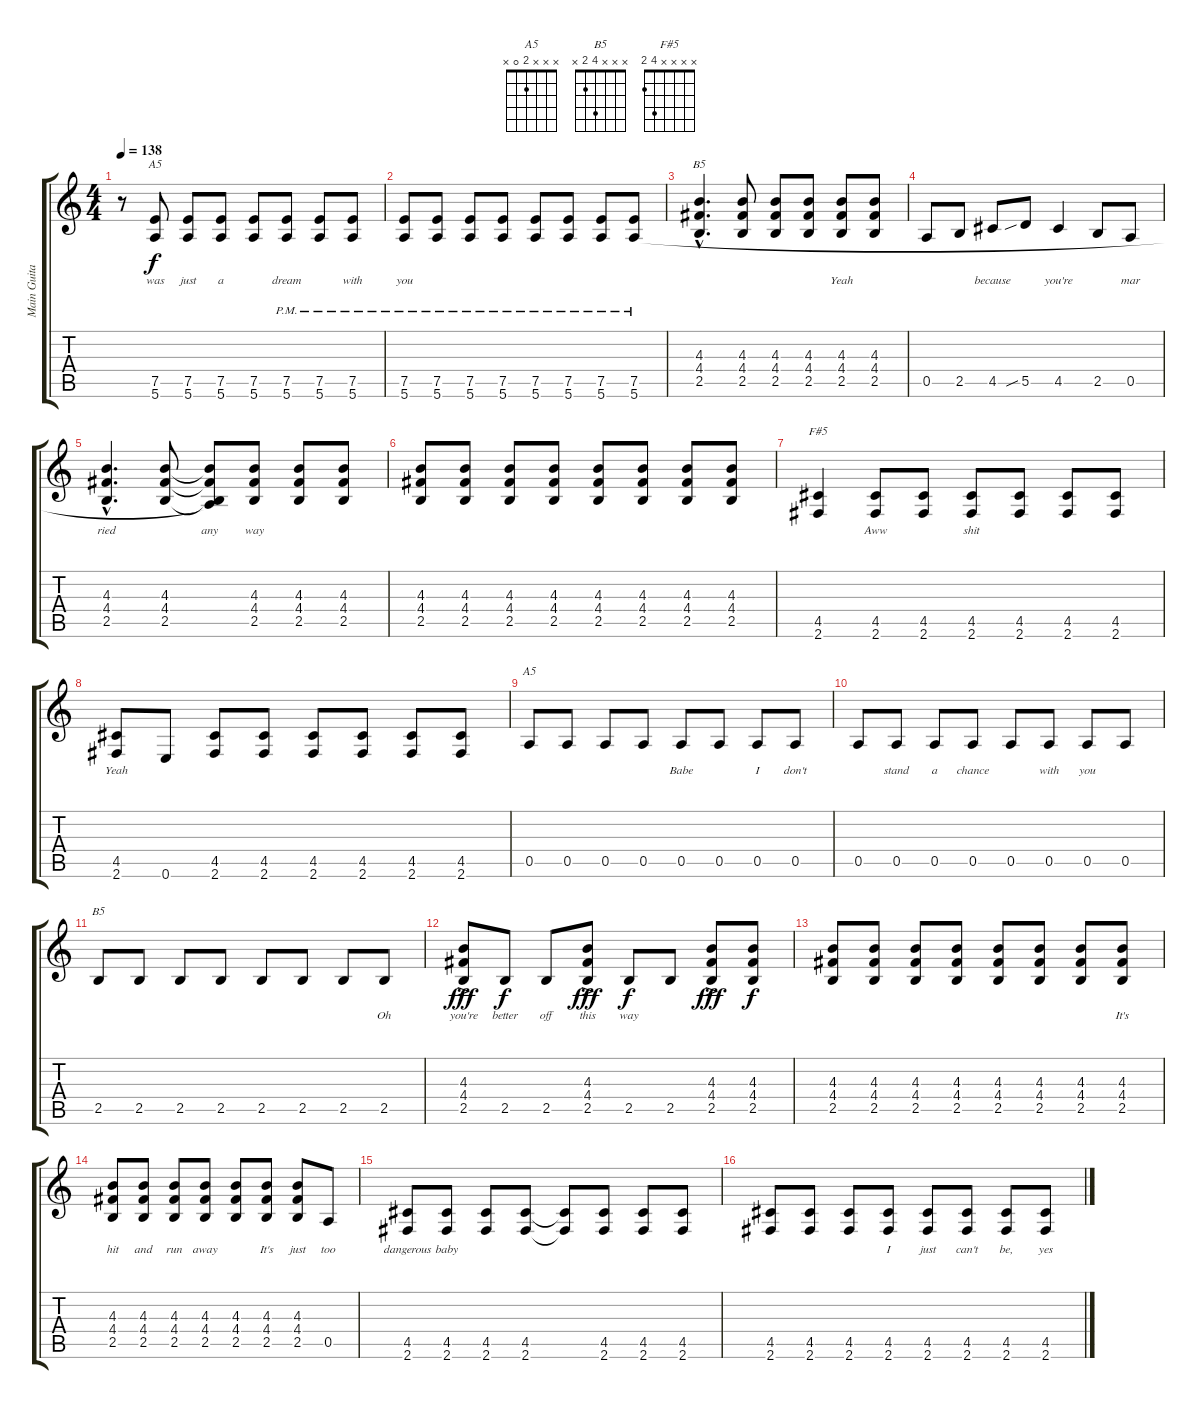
\track ("Main Guitar" "Main Guita") {instrument electricguitarjazz}
\staff {score tabs}
\tuning (E4 B3 G3 D3 A2 E2) {hide}
\chord ("A5" x x x x 7 5) {firstfret 5}
\chord ("B5" x x 4 4 2 x) {barre 4}
\chord ("F#5" x x x x 4 2)
\chord ("A5" x x x 2 0 x)
\chord ("B5" x x x 4 2 x)
\ts (4 4)
\tempo 138
\clef g2
\ks c
r.8{dy f} (7.5 5.6).8{ch "A5" lyrics (0 "was") lyrics (1 "") lyrics (2 "") lyrics (3 "") lyrics (4 "")} (7.5 5.6).8{lyrics (0 "just") lyrics (1 "") lyrics (2 "") lyrics (3 "") lyrics (4 "")} (7.5 5.6).8{lyrics (0 "a") lyrics (1 "") lyrics (2 "") lyrics (3 "") lyrics (4 "")} (7.5 5.6).8{lyrics (0 "") lyrics (1 "") lyrics (2 "") lyrics (3 "") lyrics (4 "")} (7.5{pm} 5.6{pm}).8{lyrics (0 "dream") lyrics (1 "") lyrics (2 "") lyrics (3 "") lyrics (4 "")} (7.5{pm} 5.6{pm}).8{lyrics (0 "") lyrics (1 "") lyrics (2 "") lyrics (3 "") lyrics (4 "")} (7.5{pm} 5.6{pm}).8{lyrics (0 "with") lyrics (1 "") lyrics (2 "") lyrics (3 "") lyrics (4 "")} |
(7.5{pm} 5.6{pm}).8{lyrics (0 "you") lyrics (1 "") lyrics (2 "") lyrics (3 "") lyrics (4 "")} (7.5{pm} 5.6{pm}).8{lyrics (0 "") lyrics (1 "") lyrics (2 "") lyrics (3 "") lyrics (4 "")} (7.5{pm} 5.6{pm}).8{lyrics (0 "") lyrics (1 "") lyrics (2 "") lyrics (3 "") lyrics (4 "")} (7.5{pm} 5.6{pm}).8{lyrics (0 "") lyrics (1 "") lyrics (2 "") lyrics (3 "") lyrics (4 "")} (7.5{pm} 5.6{pm}).8{lyrics (0 "") lyrics (1 "") lyrics (2 "") lyrics (3 "") lyrics (4 "")} (7.5{pm} 5.6{pm}).8{lyrics (0 "") lyrics (1 "") lyrics (2 "") lyrics (3 "") lyrics (4 "")} (7.5{pm} 5.6{pm}).8{lyrics (0 "") lyrics (1 "") lyrics (2 "") lyrics (3 "") lyrics (4 "")} (7.5{pm} 5.6{pm}).8{lyrics (0 "") lyrics (1 "") lyrics (2 "") lyrics (3 "") lyrics (4 "")} |
(4.3{hac} 4.4{hac} 2.5{hac}).4{d ch "B5" lyrics (0 "") lyrics (1 "") lyrics (2 "") lyrics (3 "") lyrics (4 "")} (4.3 4.4 2.5).8{lyrics (0 "") lyrics (1 "") lyrics (2 "") lyrics (3 "") lyrics (4 "")} (4.3 4.4 2.5).8{lyrics (0 "") lyrics (1 "") lyrics (2 "") lyrics (3 "") lyrics (4 "")} (4.3 4.4 2.5).8{lyrics (0 "") lyrics (1 "") lyrics (2 "") lyrics (3 "") lyrics (4 "")} (4.3 4.4 2.5).8{lyrics (0 "Yeah") lyrics (1 "") lyrics (2 "") lyrics (3 "") lyrics (4 "")} (4.3 4.4 2.5).8{lyrics (0 "") lyrics (1 "") lyrics (2 "") lyrics (3 "") lyrics (4 "")} |
0.5.8{lyrics (0 "") lyrics (1 "") lyrics (2 "") lyrics (3 "") lyrics (4 "")} 2.5.8{lyrics (0 "") lyrics (1 "") lyrics (2 "") lyrics (3 "") lyrics (4 "")} 4.5.8{lyrics (0 "because") lyrics (1 "") lyrics (2 "") lyrics (3 "") lyrics (4 "")} 5.5{sib}.8{lyrics (0 "") lyrics (1 "") lyrics (2 "") lyrics (3 "") lyrics (4 "")} 4.5.4{lyrics (0 "you're") lyrics (1 "") lyrics (2 "") lyrics (3 "") lyrics (4 "")} 2.5.8{lyrics (0 "") lyrics (1 "") lyrics (2 "") lyrics (3 "") lyrics (4 "")} 0.5.8{lyrics (0 "mar") lyrics (1 "") lyrics (2 "") lyrics (3 "") lyrics (4 "")} |
(4.3{hac} 4.4{hac} 2.5{hac}).4{d lyrics (0 "ried") lyrics (1 "") lyrics (2 "") lyrics (3 "") lyrics (4 "")} (4.3 4.4 2.5).8{lyrics (0 "") lyrics (1 "") lyrics (2 "") lyrics (3 "") lyrics (4 "")} (4.3{t} 4.4{t} 2.5{t} 5.6{t}).8{lyrics (0 "any") lyrics (1 "") lyrics (2 "") lyrics (3 "") lyrics (4 "")} (4.3 4.4 2.5).8{lyrics (0 "way") lyrics (1 "") lyrics (2 "") lyrics (3 "") lyrics (4 "")} (4.3 4.4 2.5).8{lyrics (0 "") lyrics (1 "") lyrics (2 "") lyrics (3 "") lyrics (4 "")} (4.3 4.4 2.5).8{lyrics (0 "") lyrics (1 "") lyrics (2 "") lyrics (3 "") lyrics (4 "")} |
(4.3 4.4 2.5).8{lyrics (0 "") lyrics (1 "") lyrics (2 "") lyrics (3 "") lyrics (4 "")} (4.3 4.4 2.5).8{lyrics (0 "") lyrics (1 "") lyrics (2 "") lyrics (3 "") lyrics (4 "")} (4.3 4.4 2.5).8{lyrics (0 "") lyrics (1 "") lyrics (2 "") lyrics (3 "") lyrics (4 "")} (4.3 4.4 2.5).8{lyrics (0 "") lyrics (1 "") lyrics (2 "") lyrics (3 "") lyrics (4 "")} (4.3 4.4 2.5).8{lyrics (0 "") lyrics (1 "") lyrics (2 "") lyrics (3 "") lyrics (4 "")} (4.3 4.4 2.5).8{lyrics (0 "") lyrics (1 "") lyrics (2 "") lyrics (3 "") lyrics (4 "")} (4.3 4.4 2.5).8{lyrics (0 "") lyrics (1 "") lyrics (2 "") lyrics (3 "") lyrics (4 "")} (4.3 4.4 2.5).8{lyrics (0 "") lyrics (1 "") lyrics (2 "") lyrics (3 "") lyrics (4 "")} |
(4.5 2.6).4{ch "F#5" lyrics (0 "") lyrics (1 "") lyrics (2 "") lyrics (3 "") lyrics (4 "")} (4.5 2.6).8{lyrics (0 "Aww") lyrics (1 "") lyrics (2 "") lyrics (3 "") lyrics (4 "")} (4.5 2.6).8{lyrics (0 "") lyrics (1 "") lyrics (2 "") lyrics (3 "") lyrics (4 "")} (4.5 2.6).8{lyrics (0 "shit") lyrics (1 "") lyrics (2 "") lyrics (3 "") lyrics (4 "")} (4.5 2.6).8{lyrics (0 "") lyrics (1 "") lyrics (2 "") lyrics (3 "") lyrics (4 "")} (4.5 2.6).8{lyrics (0 "") lyrics (1 "") lyrics (2 "") lyrics (3 "") lyrics (4 "")} (4.5 2.6).8{lyrics (0 "") lyrics (1 "") lyrics (2 "") lyrics (3 "") lyrics (4 "")} |
(4.5 2.6).8{lyrics (0 "Yeah") lyrics (1 "") lyrics (2 "") lyrics (3 "") lyrics (4 "")} 0.6.8{lyrics (0 "") lyrics (1 "") lyrics (2 "") lyrics (3 "") lyrics (4 "")} (4.5 2.6).8{lyrics (0 "") lyrics (1 "") lyrics (2 "") lyrics (3 "") lyrics (4 "")} (4.5 2.6).8{lyrics (0 "") lyrics (1 "") lyrics (2 "") lyrics (3 "") lyrics (4 "")} (4.5 2.6).8{lyrics (0 "") lyrics (1 "") lyrics (2 "") lyrics (3 "") lyrics (4 "")} (4.5 2.6).8{lyrics (0 "") lyrics (1 "") lyrics (2 "") lyrics (3 "") lyrics (4 "")} (4.5 2.6).8{lyrics (0 "") lyrics (1 "") lyrics (2 "") lyrics (3 "") lyrics (4 "")} (4.5 2.6).8{lyrics (0 "") lyrics (1 "") lyrics (2 "") lyrics (3 "") lyrics (4 "")} |
0.5.8{ch "A5" lyrics (0 "") lyrics (1 "") lyrics (2 "") lyrics (3 "") lyrics (4 "")} 0.5.8{lyrics (0 "") lyrics (1 "") lyrics (2 "") lyrics (3 "") lyrics (4 "")} 0.5.8{lyrics (0 "") lyrics (1 "") lyrics (2 "") lyrics (3 "") lyrics (4 "")} 0.5.8{lyrics (0 "") lyrics (1 "") lyrics (2 "") lyrics (3 "") lyrics (4 "")} 0.5.8{lyrics (0 "Babe") lyrics (1 "") lyrics (2 "") lyrics (3 "") lyrics (4 "")} 0.5.8{lyrics (0 "") lyrics (1 "") lyrics (2 "") lyrics (3 "") lyrics (4 "")} 0.5.8{lyrics (0 "I") lyrics (1 "") lyrics (2 "") lyrics (3 "") lyrics (4 "")} 0.5.8{lyrics (0 "don't") lyrics (1 "") lyrics (2 "") lyrics (3 "") lyrics (4 "")} |
0.5.8{lyrics (0 "") lyrics (1 "") lyrics (2 "") lyrics (3 "") lyrics (4 "")} 0.5.8{lyrics (0 "stand") lyrics (1 "") lyrics (2 "") lyrics (3 "") lyrics (4 "")} 0.5.8{lyrics (0 "a") lyrics (1 "") lyrics (2 "") lyrics (3 "") lyrics (4 "")} 0.5.8{lyrics (0 "chance") lyrics (1 "") lyrics (2 "") lyrics (3 "") lyrics (4 "")} 0.5.8{lyrics (0 "") lyrics (1 "") lyrics (2 "") lyrics (3 "") lyrics (4 "")} 0.5.8{lyrics (0 "with") lyrics (1 "") lyrics (2 "") lyrics (3 "") lyrics (4 "")} 0.5.8{lyrics (0 "you") lyrics (1 "") lyrics (2 "") lyrics (3 "") lyrics (4 "")} 0.5.8{lyrics (0 "") lyrics (1 "") lyrics (2 "") lyrics (3 "") lyrics (4 "")} |
2.5.8{ch "B5" lyrics (0 "") lyrics (1 "") lyrics (2 "") lyrics (3 "") lyrics (4 "")} 2.5.8{lyrics (0 "") lyrics (1 "") lyrics (2 "") lyrics (3 "") lyrics (4 "")} 2.5.8{lyrics (0 "") lyrics (1 "") lyrics (2 "") lyrics (3 "") lyrics (4 "")} 2.5.8{lyrics (0 "") lyrics (1 "") lyrics (2 "") lyrics (3 "") lyrics (4 "")} 2.5.8{lyrics (0 "") lyrics (1 "") lyrics (2 "") lyrics (3 "") lyrics (4 "")} 2.5.8{lyrics (0 "") lyrics (1 "") lyrics (2 "") lyrics (3 "") lyrics (4 "")} 2.5.8{lyrics (0 "") lyrics (1 "") lyrics (2 "") lyrics (3 "") lyrics (4 "")} 2.5.8{lyrics (0 "Oh") lyrics (1 "") lyrics (2 "") lyrics (3 "") lyrics (4 "")} |
(4.3{ac} 4.4{ac} 2.5{ac}).8{lyrics (0 "you're") lyrics (1 "") lyrics (2 "") lyrics (3 "") lyrics (4 "") dy fff} 2.5.8{lyrics (0 "better") lyrics (1 "") lyrics (2 "") lyrics (3 "") lyrics (4 "") dy f} 2.5.8{lyrics (0 "off") lyrics (1 "") lyrics (2 "") lyrics (3 "") lyrics (4 "")} (4.3{ac} 4.4{ac} 2.5{ac}).8{lyrics (0 "this") lyrics (1 "") lyrics (2 "") lyrics (3 "") lyrics (4 "") dy fff} 2.5.8{lyrics (0 "way") lyrics (1 "") lyrics (2 "") lyrics (3 "") lyrics (4 "") dy f} 2.5.8{lyrics (0 "") lyrics (1 "") lyrics (2 "") lyrics (3 "") lyrics (4 "")} (4.3{ac} 4.4{ac} 2.5{ac}).8{lyrics (0 "") lyrics (1 "") lyrics (2 "") lyrics (3 "") lyrics (4 "") dy fff} (4.3 4.4 2.5).8{lyrics (0 "") lyrics (1 "") lyrics (2 "") lyrics (3 "") lyrics (4 "") dy f} |
(4.3 4.4 2.5).8{lyrics (0 "") lyrics (1 "") lyrics (2 "") lyrics (3 "") lyrics (4 "")} (4.3 4.4 2.5).8{lyrics (0 "") lyrics (1 "") lyrics (2 "") lyrics (3 "") lyrics (4 "")} (4.3 4.4 2.5).8{lyrics (0 "") lyrics (1 "") lyrics (2 "") lyrics (3 "") lyrics (4 "")} (4.3 4.4 2.5).8{lyrics (0 "") lyrics (1 "") lyrics (2 "") lyrics (3 "") lyrics (4 "")} (4.3 4.4 2.5).8{lyrics (0 "") lyrics (1 "") lyrics (2 "") lyrics (3 "") lyrics (4 "")} (4.3 4.4 2.5).8{lyrics (0 "") lyrics (1 "") lyrics (2 "") lyrics (3 "") lyrics (4 "")} (4.3 4.4 2.5).8{lyrics (0 "") lyrics (1 "") lyrics (2 "") lyrics (3 "") lyrics (4 "")} (4.3 4.4 2.5).8{lyrics (0 "It's") lyrics (1 "") lyrics (2 "") lyrics (3 "") lyrics (4 "")} |
(4.3 4.4 2.5).8{lyrics (0 "hit") lyrics (1 "") lyrics (2 "") lyrics (3 "") lyrics (4 "")} (4.3 4.4 2.5).8{lyrics (0 "and") lyrics (1 "") lyrics (2 "") lyrics (3 "") lyrics (4 "")} (4.3 4.4 2.5).8{lyrics (0 "run") lyrics (1 "") lyrics (2 "") lyrics (3 "") lyrics (4 "")} (4.3 4.4 2.5).8{lyrics (0 "away") lyrics (1 "") lyrics (2 "") lyrics (3 "") lyrics (4 "")} (4.3 4.4 2.5).8{lyrics (0 "") lyrics (1 "") lyrics (2 "") lyrics (3 "") lyrics (4 "")} (4.3 4.4 2.5).8{lyrics (0 "It's") lyrics (1 "") lyrics (2 "") lyrics (3 "") lyrics (4 "")} (4.3 4.4 2.5).8{lyrics (0 "just") lyrics (1 "") lyrics (2 "") lyrics (3 "") lyrics (4 "")} 0.5.8{lyrics (0 "too") lyrics (1 "") lyrics (2 "") lyrics (3 "") lyrics (4 "")} |
(4.5 2.6).8{lyrics (0 "dangerous") lyrics (1 "") lyrics (2 "") lyrics (3 "") lyrics (4 "")} (4.5 2.6).8{lyrics (0 "baby") lyrics (1 "") lyrics (2 "") lyrics (3 "") lyrics (4 "")} (4.5 2.6).8{lyrics (0 "") lyrics (1 "") lyrics (2 "") lyrics (3 "") lyrics (4 "")} (4.5 2.6).8{lyrics (0 "") lyrics (1 "") lyrics (2 "") lyrics (3 "") lyrics (4 "")} (4.5{t} 2.6{t}).8{lyrics (0 "") lyrics (1 "") lyrics (2 "") lyrics (3 "") lyrics (4 "")} (4.5 2.6).8{lyrics (0 "") lyrics (1 "") lyrics (2 "") lyrics (3 "") lyrics (4 "")} (4.5 2.6).8{lyrics (0 "") lyrics (1 "") lyrics (2 "") lyrics (3 "") lyrics (4 "")} (4.5 2.6).8{lyrics (0 "") lyrics (1 "") lyrics (2 "") lyrics (3 "") lyrics (4 "")} |
(4.5 2.6).8{lyrics (0 "") lyrics (1 "") lyrics (2 "") lyrics (3 "") lyrics (4 "")} (4.5 2.6).8{lyrics (0 "") lyrics (1 "") lyrics (2 "") lyrics (3 "") lyrics (4 "")} (4.5 2.6).8{lyrics (0 "") lyrics (1 "") lyrics (2 "") lyrics (3 "") lyrics (4 "")} (4.5 2.6).8{lyrics (0 "I") lyrics (1 "") lyrics (2 "") lyrics (3 "") lyrics (4 "")} (4.5 2.6).8{lyrics (0 "just") lyrics (1 "") lyrics (2 "") lyrics (3 "") lyrics (4 "")} (4.5 2.6).8{lyrics (0 "can't") lyrics (1 "") lyrics (2 "") lyrics (3 "") lyrics (4 "")} (4.5 2.6).8{lyrics (0 "be,") lyrics (1 "") lyrics (2 "") lyrics (3 "") lyrics (4 "")} (4.5 2.6).8{lyrics (0 "yes") lyrics (1 "") lyrics (2 "") lyrics (3 "") lyrics (4 "")}
